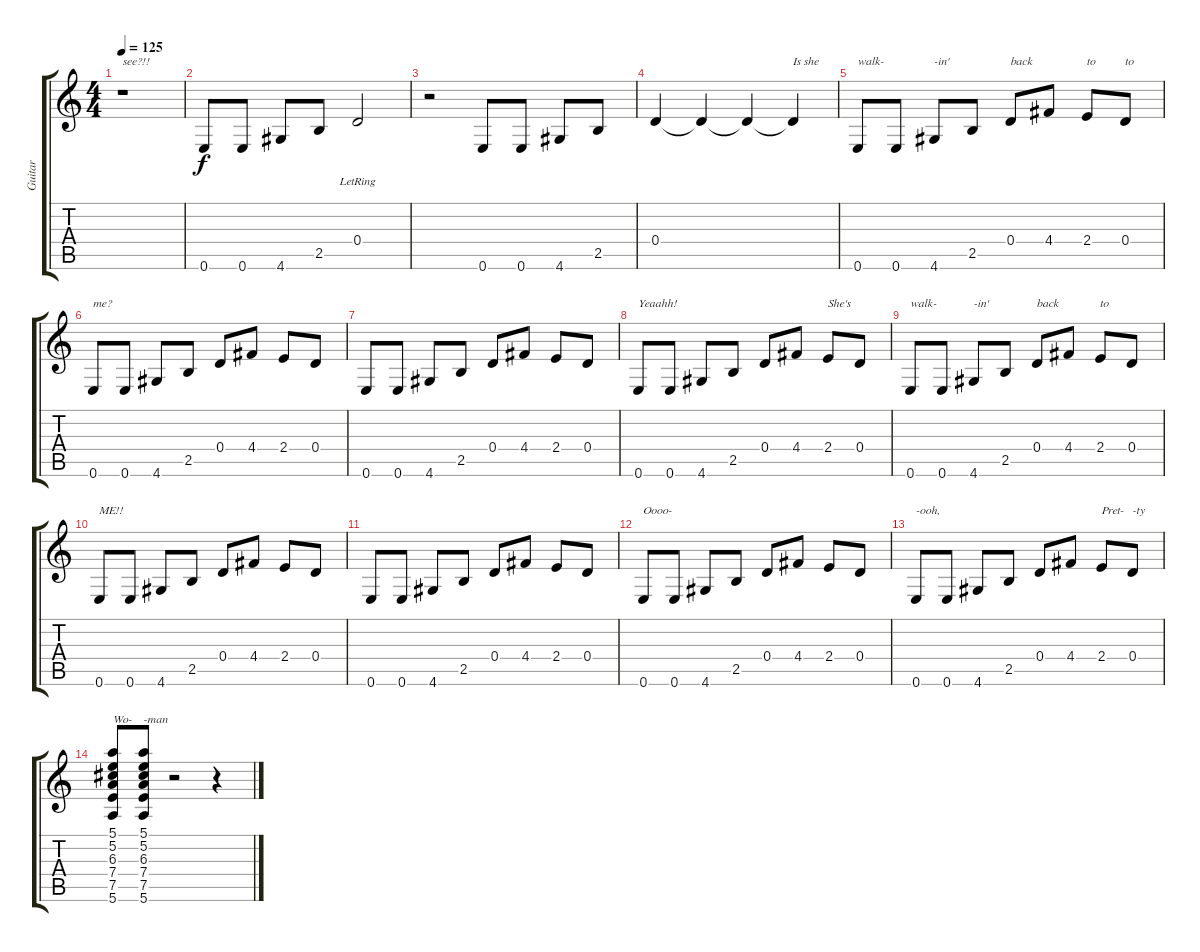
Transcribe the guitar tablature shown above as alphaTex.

\track ("Guitar" "Guitar") {instrument electricguitarclean}
\staff {score tabs}
\tuning (E4 B3 G3 D3 A2 E2) {hide}
\ts (4 4)
\tempo 125
\clef g2
\ks c
r.1{txt "see?!!" dy f} |
0.6.8 0.6.8 4.6.8 2.5.8 0.4{lr}.2 |
r.2 0.6.8 0.6.8 4.6.8 2.5.8 |
0.4.4 0.4{t}.4 0.4{t}.4 0.4{t}.4{txt "Is she"} |
0.6.8{txt "walk-"} 0.6.8 4.6.8{txt "-in'"} 2.5.8 0.4.8{txt "back"} 4.4.8 2.4.8{txt "to"} 0.4.8{txt "to"} |
0.6.8{txt "me?"} 0.6.8 4.6.8 2.5.8 0.4.8 4.4.8 2.4.8 0.4.8 |
0.6.8 0.6.8 4.6.8 2.5.8 0.4.8 4.4.8 2.4.8 0.4.8 |
0.6.8{txt "Yeaahh!"} 0.6.8 4.6.8 2.5.8 0.4.8 4.4.8 2.4.8{txt "She's"} 0.4.8 |
0.6.8{txt "walk-"} 0.6.8 4.6.8{txt "-in'"} 2.5.8 0.4.8{txt "back"} 4.4.8 2.4.8{txt "to"} 0.4.8 |
0.6.8{txt "ME!!"} 0.6.8 4.6.8 2.5.8 0.4.8 4.4.8 2.4.8 0.4.8 |
0.6.8 0.6.8 4.6.8 2.5.8 0.4.8 4.4.8 2.4.8 0.4.8 |
0.6.8{txt "Oooo-"} 0.6.8 4.6.8 2.5.8 0.4.8 4.4.8 2.4.8 0.4.8 |
0.6.8{txt "-ooh,"} 0.6.8 4.6.8 2.5.8 0.4.8 4.4.8 2.4.8{txt "Pret-"} 0.4.8{txt "-ty"} |
(5.1 5.2 6.3 7.4 7.5 5.6).8{txt "Wo-"} (5.1 5.2 6.3 7.4 7.5 5.6).8{txt "-man"} r.2 r.4
